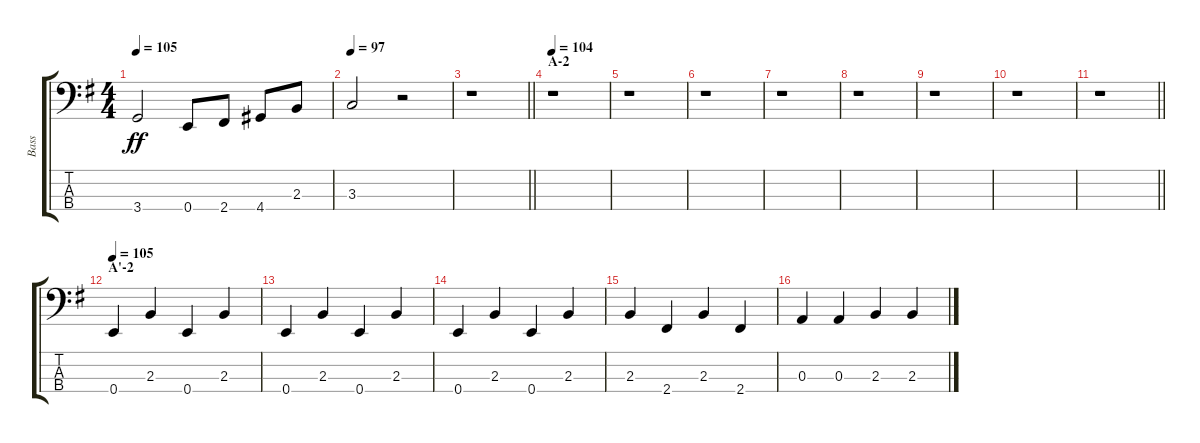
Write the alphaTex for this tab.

\track ("Bass" "Bass") {instrument electricbasspick}
\staff {score tabs}
\tuning (G2 D2 A1 E1) {hide}
\ts (4 4)
\tempo 105
\clef f4
\ks g
3.4.2{dy ff} 0.4.8 2.4.8 4.4.8 2.3.8 |
\tempo 97
3.3.2 r.2 |
\barLineRight lightlight
r.1 |
\section ("" "A-2")
\tempo 104
r.1 |
r.1 |
r.1 |
r.1 |
r.1 |
r.1 |
r.1 |
\barLineRight lightlight
r.1 |
\section ("" "A'-2")
\tempo 105
0.4.4 2.3.4 0.4.4 2.3.4 |
0.4.4 2.3.4 0.4.4 2.3.4 |
0.4.4 2.3.4 0.4.4 2.3.4 |
2.3.4 2.4.4 2.3.4 2.4.4 |
0.3.4 0.3.4 2.3.4 2.3.4
